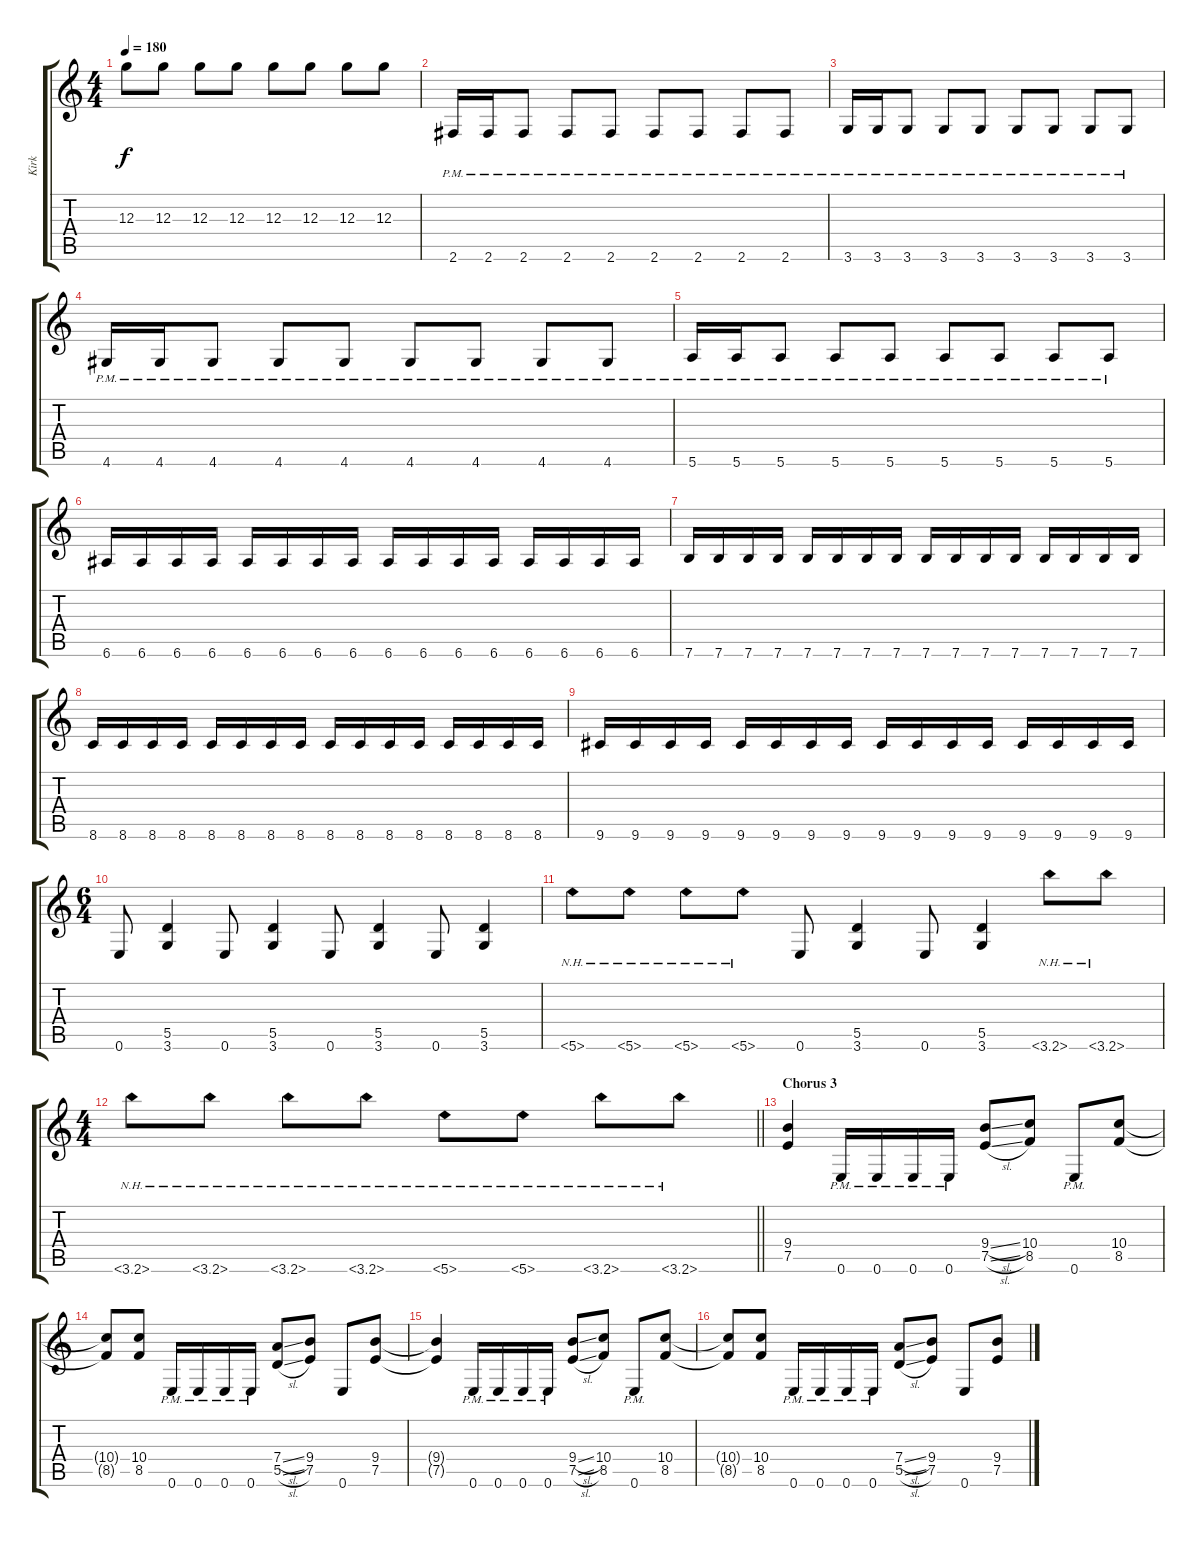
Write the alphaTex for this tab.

\track ("Kirk" "Kirk") {instrument distortionguitar}
\staff {score tabs}
\tuning (E4 B3 G3 D3 A2 E2) {hide}
\ts (4 4)
\tempo 180
\clef g2
\ks c
12.3.8{dy f} 12.3.8 12.3.8 12.3.8 12.3.8 12.3.8 12.3.8 12.3.8 |
2.6{pm}.16 2.6{pm}.16 2.6{pm}.8 2.6{pm}.8 2.6{pm}.8 2.6{pm}.8 2.6{pm}.8 2.6{pm}.8 2.6{pm}.8 |
3.6{pm}.16 3.6{pm}.16 3.6{pm}.8 3.6{pm}.8 3.6{pm}.8 3.6{pm}.8 3.6{pm}.8 3.6{pm}.8 3.6{pm}.8 |
4.6{pm}.16 4.6{pm}.16 4.6{pm}.8 4.6{pm}.8 4.6{pm}.8 4.6{pm}.8 4.6{pm}.8 4.6{pm}.8 4.6{pm}.8 |
5.6{pm}.16 5.6{pm}.16 5.6{pm}.8 5.6{pm}.8 5.6{pm}.8 5.6{pm}.8 5.6{pm}.8 5.6{pm}.8 5.6{pm}.8 |
6.6.16 6.6.16 6.6.16 6.6.16 6.6.16 6.6.16 6.6.16 6.6.16 6.6.16 6.6.16 6.6.16 6.6.16 6.6.16 6.6.16 6.6.16 6.6.16 |
7.6.16 7.6.16 7.6.16 7.6.16 7.6.16 7.6.16 7.6.16 7.6.16 7.6.16 7.6.16 7.6.16 7.6.16 7.6.16 7.6.16 7.6.16 7.6.16 |
8.6.16 8.6.16 8.6.16 8.6.16 8.6.16 8.6.16 8.6.16 8.6.16 8.6.16 8.6.16 8.6.16 8.6.16 8.6.16 8.6.16 8.6.16 8.6.16 |
9.6.16 9.6.16 9.6.16 9.6.16 9.6.16 9.6.16 9.6.16 9.6.16 9.6.16 9.6.16 9.6.16 9.6.16 9.6.16 9.6.16 9.6.16 9.6.16 |
\ts (6 4)
0.6.8 (5.5 3.6).4 0.6.8 (5.5 3.6).4 0.6.8 (5.5 3.6).4 0.6.8 (5.5 3.6).4 |
5.6{nh}.8 5.6{nh}.8 5.6{nh}.8 5.6{nh}.8 0.6.8 (5.5 3.6).4 0.6.8 (5.5 3.6).4 3.6{nh}.8 3.6{nh}.8 |
\ts (4 4)
\barLineRight lightlight
3.6{nh}.8 3.6{nh}.8 3.6{nh}.8 3.6{nh}.8 5.6{nh}.8 5.6{nh}.8 3.6{nh}.8 3.6{nh}.8 |
\section ("" "Chorus 3")
(9.4 7.5).4 0.6{pm}.16 0.6{pm}.16 0.6{pm}.16 0.6{pm}.16 (9.4{sl} 7.5{sl}).8 (10.4 8.5).8 0.6{pm}.8 (10.4 8.5).8 |
(10.4{t} 8.5{t}).8 (10.4 8.5).8 0.6{pm}.16 0.6{pm}.16 0.6{pm}.16 0.6{pm}.16 (7.4{sl} 5.5{sl}).8 (9.4 7.5).8 0.6.8 (9.4 7.5).8 |
(9.4{t} 7.5{t}).4 0.6{pm}.16 0.6{pm}.16 0.6{pm}.16 0.6{pm}.16 (9.4{sl} 7.5{sl}).8 (10.4 8.5).8 0.6{pm}.8 (10.4 8.5).8 |
(10.4{t} 8.5{t}).8 (10.4 8.5).8 0.6{pm}.16 0.6{pm}.16 0.6{pm}.16 0.6{pm}.16 (7.4{sl} 5.5{sl}).8 (9.4 7.5).8 0.6.8 (9.4 7.5).8
